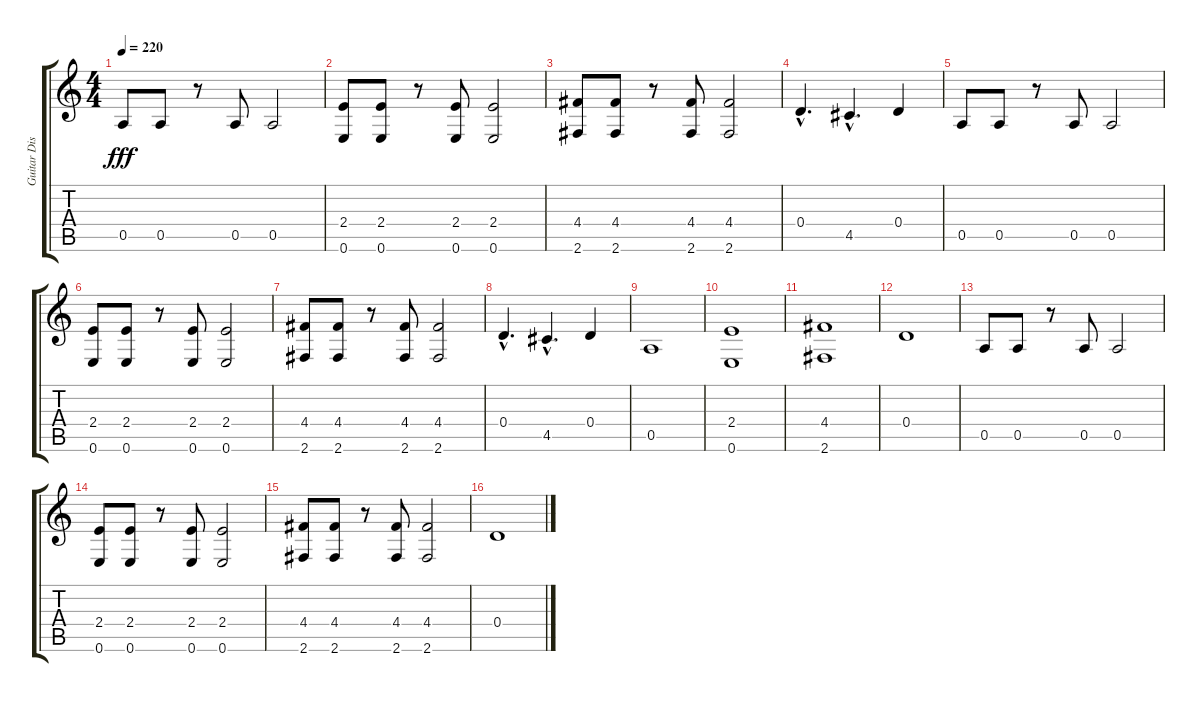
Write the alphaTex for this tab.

\track ("Guitar Distorted" "Guitar Dis") {instrument distortionguitar}
\staff {score tabs}
\tuning (E4 B3 G3 D3 A2 E2) {hide}
\ts (4 4)
\tempo 220
\clef g2
\ks c
0.5.8{dy fff} 0.5.8 r.8 0.5.8 0.5.2 |
(2.4 0.6).8 (2.4 0.6).8 r.8 (2.4 0.6).8 (2.4 0.6).2 |
(4.4 2.6).8 (4.4 2.6).8 r.8 (4.4 2.6).8 (4.4 2.6).2 |
0.4{hac}.4{d} 4.5{hac}.4{d} 0.4.4 |
0.5.8 0.5.8 r.8 0.5.8 0.5.2 |
(2.4 0.6).8 (2.4 0.6).8 r.8 (2.4 0.6).8 (2.4 0.6).2 |
(4.4 2.6).8 (4.4 2.6).8 r.8 (4.4 2.6).8 (4.4 2.6).2 |
0.4{hac}.4{d} 4.5{hac}.4{d} 0.4.4 |
0.5.1 |
(2.4 0.6).1 |
(4.4 2.6).1 |
0.4.1 |
0.5.8 0.5.8 r.8 0.5.8 0.5.2 |
(2.4 0.6).8 (2.4 0.6).8 r.8 (2.4 0.6).8 (2.4 0.6).2 |
(4.4 2.6).8 (4.4 2.6).8 r.8 (4.4 2.6).8 (4.4 2.6).2 |
0.4.1
